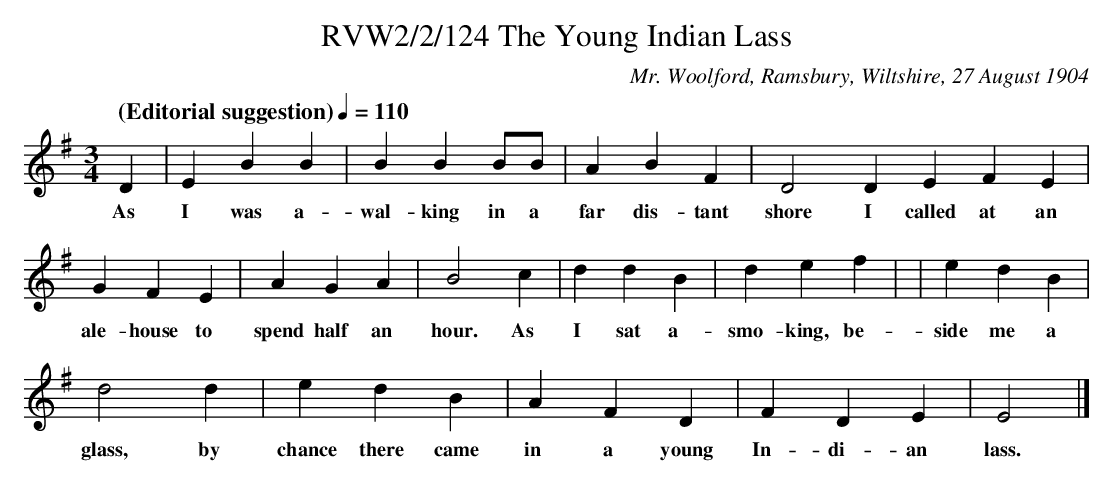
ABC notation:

X:1
T:RVW2/2/124 The Young Indian Lass
C:Mr. Woolford, Ramsbury, Wiltshire, 27 August 1904
L:1/4
Q: "(Editorial suggestion)" 1/4=110
M:3/4
K:G
D | E B B | B B B/2B/2 | A B F | D2 D E F E |
w: As I was a-wal-king in a far dis-tant shore I called at an
G F E | A G A | B2 c | d d B | d e f | | e d B |
w: ale-house to spend half an hour. As I sat a-smo-king, be-side me a
d2 d | e d B | A F D | F D E | E2 |]
w: glass, by chance there came in a young In-di-an lass.
